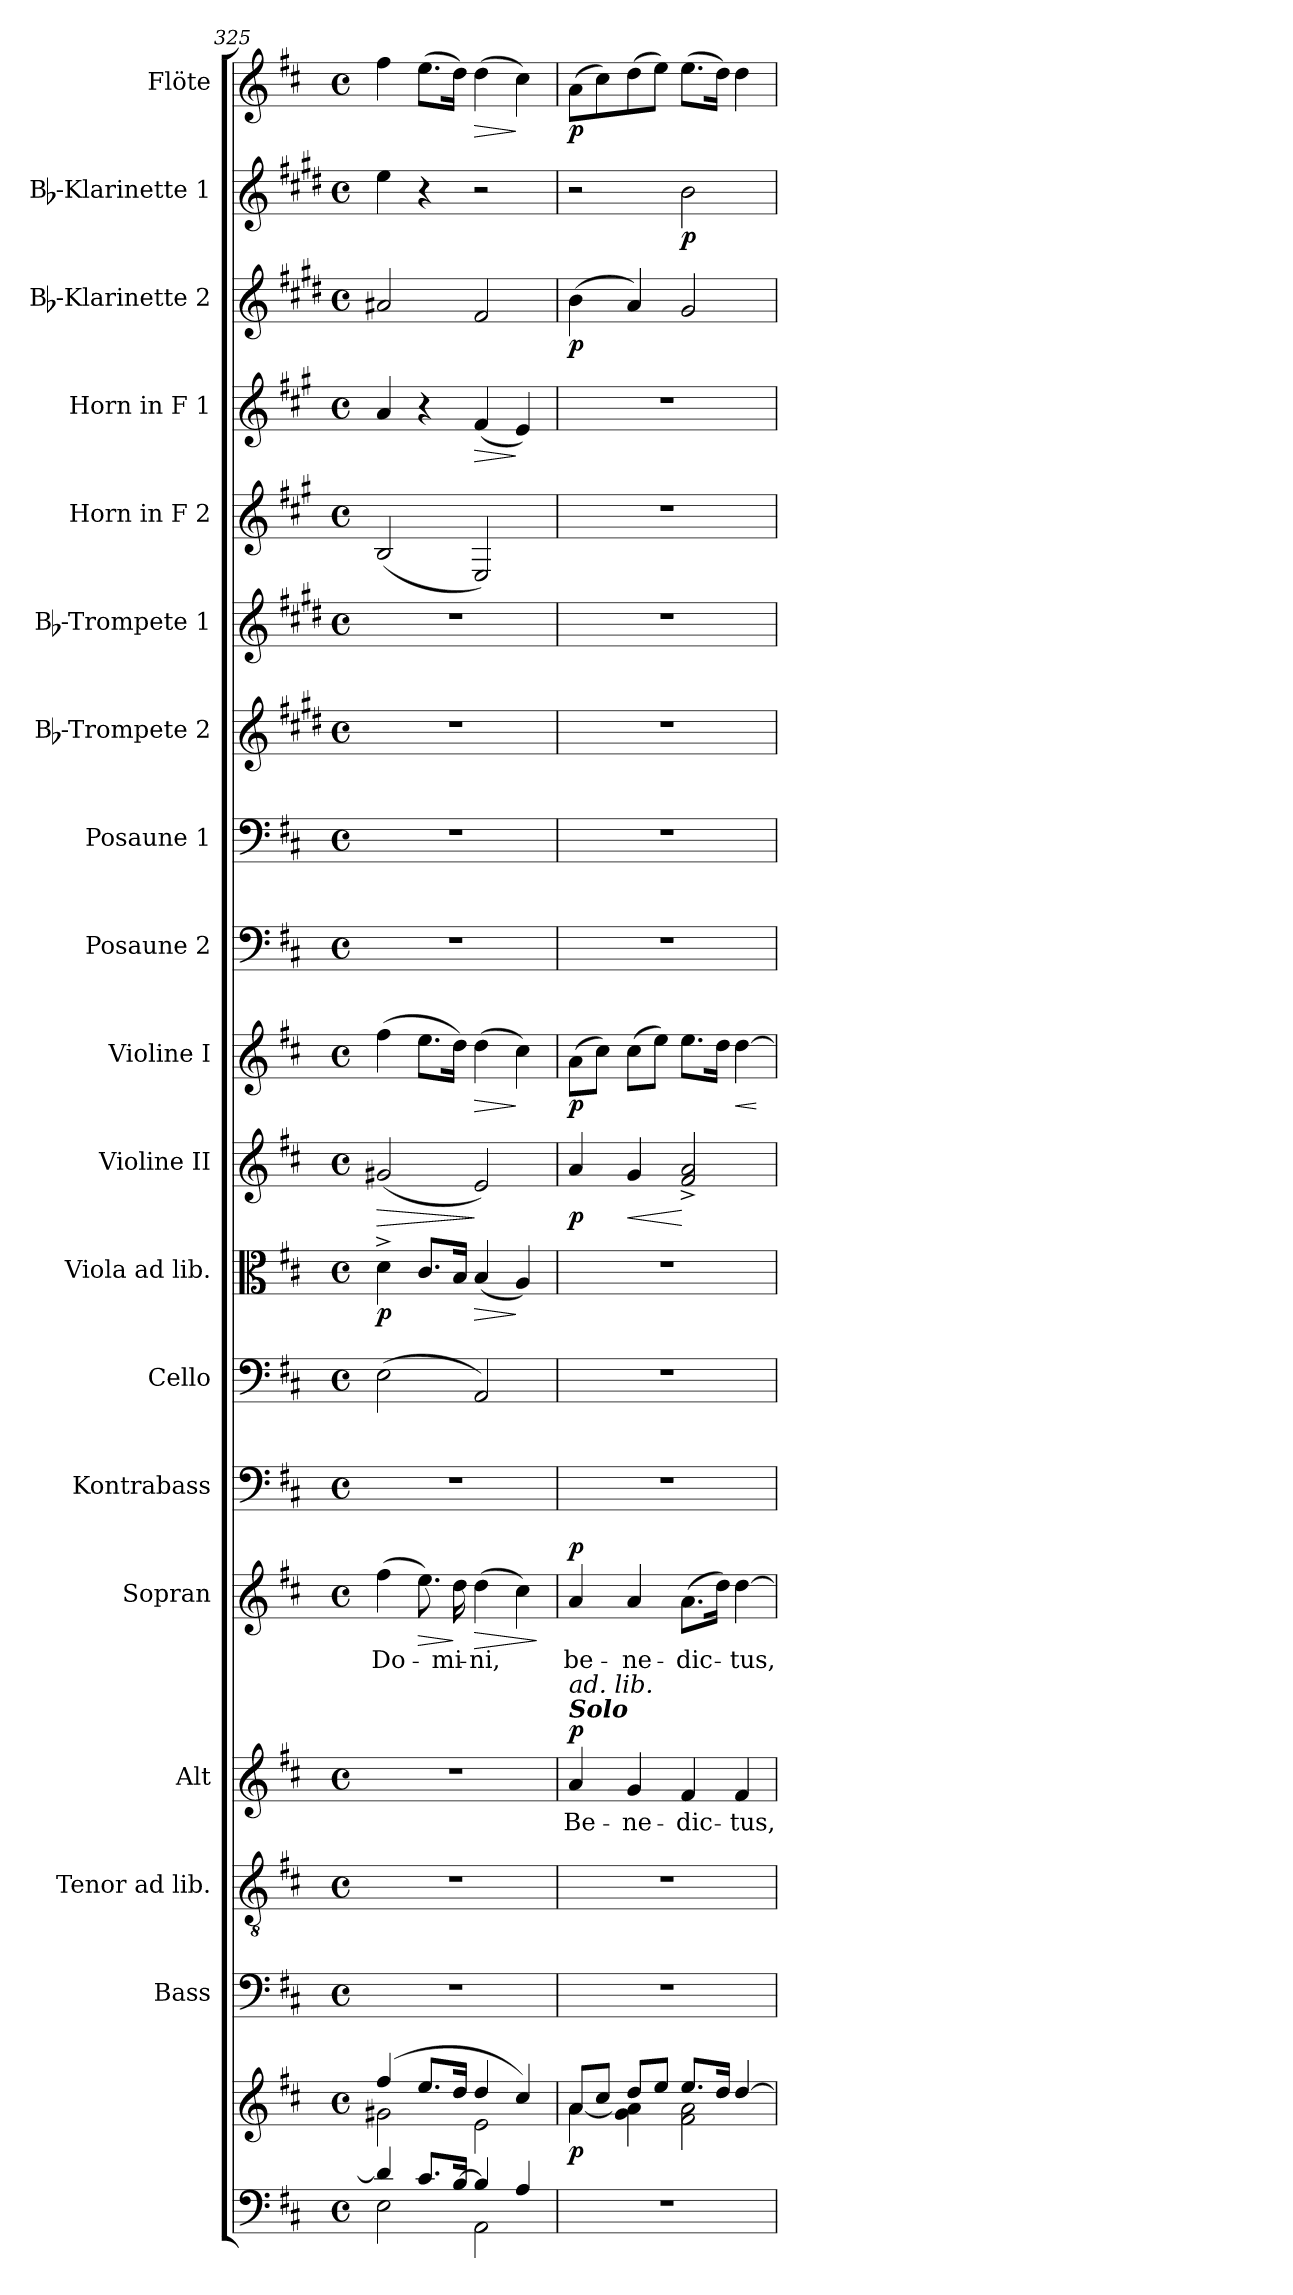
**kern	**kern	**dynam	**kern	**kern	**kern	**text	**dynam	**kern	**text	**dynam	**kern	**kern	**kern	**dynam	**kern	**dynam	**kern	**dynam	**kern	**kern	**kern	**kern	**kern	**kern	**dynam	**kern	**dynam	**kern	**dynam	**kern	**dynam
*part19	*part19	*part19	*part18	*part17	*part16	*part16	*part16	*part15	*part15	*part15	*part14	*part13	*part12	*part12	*part11	*part11	*part10	*part10	*part9	*part8	*part7	*part6	*part5	*part4	*part4	*part3	*part3	*part2	*part2	*part1	*part1
*staff20	*staff19	*staff19/20	*staff18	*staff17	*staff16	*staff16	*staff16	*staff15	*staff15	*staff15	*staff14	*staff13	*staff12	*staff12	*staff11	*staff11	*staff10	*staff10	*staff9	*staff8	*staff7	*staff6	*staff5	*staff4	*staff4	*staff3	*staff3	*staff2	*staff2	*staff1	*staff1
*	*	*	*I"Bass	*I"Tenor ad lib.	*I"Alt	*	*	*I"Sopran	*	*	*I"Kontrabass	*I"Cello	*I"Viola ad lib.	*	*I"Violine II	*	*I"Violine I	*	*I"Posaune 2	*I"Posaune 1	*I"Bb-Trompete 2	*I"Bb-Trompete 1	*I"Horn in F 2	*I"Horn in F 1	*	*I"Bb-Klarinette 2	*	*I"Bb-Klarinette 1	*	*I"Flöte	*
*	*	*	*I'B.	*I'T.	*I'A.	*	*	*I'S.	*	*	*I'Kb.	*	*I'Vla.	*	*I'Vl. II	*	*I'Vl. I	*	*I'Pos. 2	*I'Pos. 1	*I'Bb Trp. 2	*I'Bb Trp. 1	*	*	*	*I'Bb Kl. 2	*	*I'Bb Kl. 1	*	*I'Fl.	*
*clefF4	*clefG2	*	*clefF4	*clefGv2	*clefG2	*	*	*clefG2	*	*	*clefF4	*clefF4	*clefC3	*	*clefG2	*	*clefG2	*	*clefF4	*clefF4	*clefG2	*clefG2	*clefG2	*clefG2	*	*clefG2	*	*clefG2	*	*clefG2	*
*	*	*	*	*	*	*	*	*	*	*	*ITrd7c12	*	*	*	*	*	*	*	*	*	*ITrd1c2	*ITrd1c2	*ITrd4c7	*ITrd4c7	*	*ITrd1c2	*	*ITrd1c2	*	*	*
*k[f#c#]	*k[f#c#]	*	*k[f#c#]	*k[f#c#]	*k[f#c#]	*	*	*k[f#c#]	*	*	*k[f#c#]	*k[f#c#]	*k[f#c#]	*	*k[f#c#]	*	*k[f#c#]	*	*k[f#c#]	*k[f#c#]	*k[f#c#]	*k[f#c#]	*k[f#c#]	*k[f#c#]	*	*k[f#c#]	*	*k[f#c#]	*	*k[f#c#]	*
*D:	*D:	*	*D:	*D:	*D:	*	*	*D:	*	*	*D:	*D:	*D:	*	*D:	*	*D:	*	*D:	*D:	*D:	*D:	*D:	*D:	*	*D:	*	*D:	*	*D:	*
*M4/4	*M4/4	*	*M4/4	*M4/4	*M4/4	*	*	*M4/4	*	*	*M4/4	*M4/4	*M4/4	*	*M4/4	*	*M4/4	*	*M4/4	*M4/4	*M4/4	*M4/4	*M4/4	*M4/4	*	*M4/4	*	*M4/4	*	*M4/4	*
*met(c)	*met(c)	*	*met(c)	*met(c)	*met(c)	*	*	*met(c)	*	*	*met(c)	*met(c)	*met(c)	*	*met(c)	*	*met(c)	*	*met(c)	*met(c)	*met(c)	*met(c)	*met(c)	*met(c)	*	*met(c)	*	*met(c)	*	*met(c)	*
=325	=325	=325	=325	=325	=325	=325	=325	=325	=325	=325	=325	=325	=325	=325	=325	=325	=325	=325	=325	=325	=325	=325	=325	=325	=325	=325	=325	=325	=325	=325	=325
*^	*^	*	*	*	*	*	*	*	*	*	*	*	*	*	*	*	*	*	*	*	*	*	*	*	*	*	*	*	*	*	*
!	!	!	!	!	!	!	!	!	!	!	!LO:LY:b	!	!	!	!	!LO:DY:b	!	!LO:HP:b	!	!	!	!	!	!	!	!	!	!	!	!	!	!	!
4d/]	2E\	(4ff#/	2g#X\	.	1r	1r	1r	.	.	(>4ff#\	Do-	.	1r	(>2E\	4d^>\	p	(<2g#X/	>	(>4ff#\	.	1r	1r	1r	1r	(<2E/	4d/	.	2g#X/	.	4dd\	.	4ff#\	.
!	!	!	!	!	!	!	!	!	!	!	!	!LO:HP:b	!	!	!	!	!	!	!	!	!	!	!	!	!	!	!	!	!	!	!	!	!
8.c#/L	.	8.ee/L	.	.	.	.	.	.	.	8.ee\)	.	>	.	.	8.c#/L	.	.	.	8.ee\L	.	.	.	.	.	.	4r	.	.	.	4r	.	(>8.ee\L	.
!	!	!	!	!	!	!	!	!	!	!	!LO:LY:b	!	!	!	!	!	!	!	!	!	!	!	!	!	!	!	!	!	!	!	!	!	!
[>16B/Jk	.	16dd/Jk	.	.	.	.	.	.	.	16dd\	-mi-	]	.	.	16B/Jk	.	.	.	16dd\Jk)	.	.	.	.	.	.	.	.	.	.	.	.	16dd\Jk)	.
!	!	!	!	!	!	!	!	!	!	!	!LO:LY:b	!LO:HP:b	!	!	!	!LO:HP:b	!	!	!	!LO:HP:b	!	!	!	!	!	!	!LO:HP:b	!	!	!	!	!	!LO:HP:b
4B/]	2AA\	4dd/	2e\	.	.	.	.	.	.	(>4dd\	-ni,	>	.	2AA/)	(<4B/	>	2e/)	]	(>4dd\	>	.	.	.	.	2AA/)	(<4B/	>	2e/	.	2r	.	(>4dd\	>
4A/	.	4cc#/)	.	.	.	.	.	.	.	4cc#\)	.	.	.	.	4A/)	]	.	.	4cc#\)	]	.	.	.	.	.	4A/)	]	.	.	.	.	4cc#\)	]
*v	*v	*	*	*	*	*	*	*	*	*	*	*	*	*	*	*	*	*	*	*	*	*	*	*	*	*	*	*	*	*	*	*	*
*	*v	*v	*	*	*	*	*	*	*	*	*	*	*	*	*	*	*	*	*	*	*	*	*	*	*	*	*	*	*	*	*	*
.	.	.	.	.	.	.	.	.	.	]	.	.	.	.	.	.	.	.	.	.	.	.	.	.	.	.	.	.	.	.	.
=326	=326	=326	=326	=326	=326	=326	=326	=326	=326	=326	=326	=326	=326	=326	=326	=326	=326	=326	=326	=326	=326	=326	=326	=326	=326	=326	=326	=326	=326	=326	=326
*	*^	*	*	*	*	*	*	*	*	*	*	*	*	*	*	*	*	*	*	*	*	*	*	*	*	*	*	*	*	*	*
!	!	!	!	!	!	!LO:TX:a:Bi:t=Solo	!	!	!	!	!	!	!	!	!	!	!	!	!	!	!	!	!	!	!	!	!	!	!	!	!	!
!	!	!	!	!	!	!LO:TX:a:i:t=ad. lib.	!	!	!	!	!	!	!	!	!	!	!	!	!	!	!	!	!	!	!	!	!	!	!	!	!	!
!	!	!	!LO:DY:b	!	!	!	!LO:LY:b	!LO:DY:a	!	!LO:LY:b	!LO:DY:a	!	!	!	!	!	!LO:DY:b	!	!LO:DY:b	!	!	!	!	!	!	!	!	!LO:DY:b	!	!	!	!LO:DY:b
1r	8a/L	[<4a\	p	1r	1r	4a/	Be-	p	4a/	be-	p	1r	1r	1r	.	4a/	p	(>8a\L	p	1r	1r	1r	1r	1r	1r	.	(>4a\	p	2r	.	(>8a\L	p
.	8cc#/J	.	.	.	.	.	.	.	.	.	.	.	.	.	.	.	.	8cc#\J)	.	.	.	.	.	.	.	.	.	.	.	.	8cc#\)	.
!	!	!	!	!	!	!	!LO:LY:b	!	!	!LO:LY:b	!	!	!	!	!	!	!LO:HP:b	!	!	!	!	!	!	!	!	!	!	!	!	!	!	!
.	8dd/L	4g\ 4a\]	.	.	.	4g/	-ne-	.	4a/	-ne-	.	.	.	.	.	4g/	<	(>8cc#\L	.	.	.	.	.	.	.	.	4g/)	.	.	.	(>8dd\	.
.	8ee/J	.	.	.	.	.	.	.	.	.	.	.	.	.	.	.	.	8ee\J)	.	.	.	.	.	.	.	.	.	.	.	.	8ee\J)	.
!	!	!	!	!	!	!	!LO:LY:b	!	!	!LO:LY:b	!	!	!	!	!	!	!	!	!	!	!	!	!	!	!	!	!	!	!	!LO:DY:b	!	!
.	8.ee/L	2f#\ 2a\	.	.	.	4f#/	-dic-	.	(>8.a\L	-dic-	.	.	.	.	.	2f#/^< 2a/^<	[	8.ee\L	.	.	.	.	.	.	.	.	2f#/	.	2a\	p	(>8.ee\L	.
.	16dd/Jk	.	.	.	.	.	.	.	16dd\Jk)	.	.	.	.	.	.	.	.	16dd\Jk	.	.	.	.	.	.	.	.	.	.	.	.	16dd\Jk)	.
!	!	!	!	!	!	!	!LO:LY:b	!	!	!LO:LY:b	!	!	!	!	!	!	!	!	!LO:HP:b	!	!	!	!	!	!	!	!	!	!	!	!	!
.	[>4dd/	.	.	.	.	4f#/	-tus,	.	[4dd\	-tus,	.	.	.	.	.	.	.	[4dd\	<	.	.	.	.	.	.	.	.	.	.	.	4dd\	.
*	*v	*v	*	*	*	*	*	*	*	*	*	*	*	*	*	*	*	*	*	*	*	*	*	*	*	*	*	*	*	*	*	*
.	.	.	.	.	.	.	.	.	.	.	.	.	.	.	.	.	.	[	.	.	.	.	.	.	.	.	.	.	.	.	.
=	=	=	=	=	=	=	=	=	=	=	=	=	=	=	=	=	=	=	=	=	=	=	=	=	=	=	=	=	=	=	=
*-	*-	*-	*-	*-	*-	*-	*-	*-	*-	*-	*-	*-	*-	*-	*-	*-	*-	*-	*-	*-	*-	*-	*-	*-	*-	*-	*-	*-	*-	*-	*-
